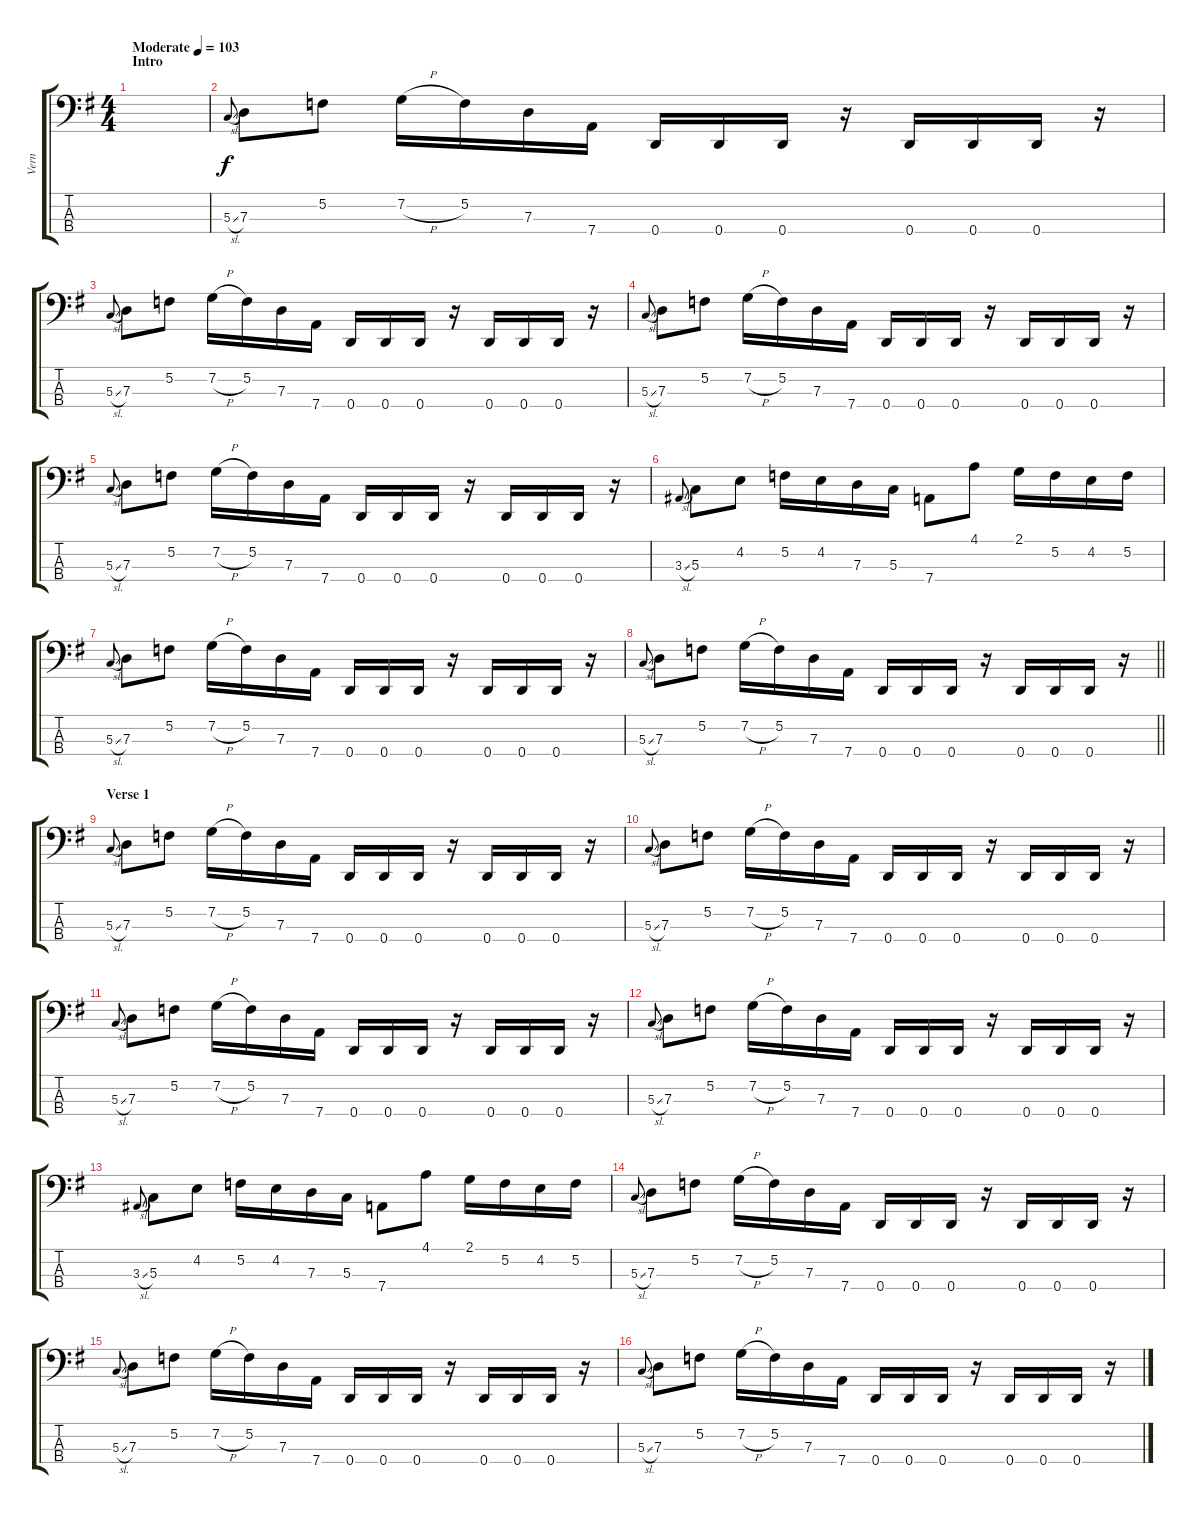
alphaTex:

\track ("Vern" "Vern") {instrument electricbassfinger}
\staff {score tabs}
\tuning (F2 C2 G1 D1) {hide}
\ts (4 4)
\section ("" "Intro")
\tempo (103 "Moderate")
\clef f4
\ks g
|
5.3{sl}.8{gr onbeat} 7.3.8 5.2.8 7.2{h}.16 5.2.16 7.3.16 7.4.16 0.4.16 0.4.16 0.4.16 r.16 0.4.16 0.4.16 0.4.16 r.16 |
5.3{sl}.8{gr onbeat} 7.3.8 5.2.8 7.2{h}.16 5.2.16 7.3.16 7.4.16 0.4.16 0.4.16 0.4.16 r.16 0.4.16 0.4.16 0.4.16 r.16 |
5.3{sl}.8{gr onbeat} 7.3.8 5.2.8 7.2{h}.16 5.2.16 7.3.16 7.4.16 0.4.16 0.4.16 0.4.16 r.16 0.4.16 0.4.16 0.4.16 r.16 |
5.3{sl}.8{gr onbeat} 7.3.8 5.2.8 7.2{h}.16 5.2.16 7.3.16 7.4.16 0.4.16 0.4.16 0.4.16 r.16 0.4.16 0.4.16 0.4.16 r.16 |
3.3{sl}.8{gr onbeat} 5.3.8 4.2.8 5.2.16 4.2.16 7.3.16 5.3.16 7.4.8 4.1.8 2.1.16 5.2.16 4.2.16 5.2.16 |
5.3{sl}.8{gr onbeat} 7.3.8 5.2.8 7.2{h}.16 5.2.16 7.3.16 7.4.16 0.4.16 0.4.16 0.4.16 r.16 0.4.16 0.4.16 0.4.16 r.16 |
\barLineRight lightlight
5.3{sl}.8{gr onbeat} 7.3.8 5.2.8 7.2{h}.16 5.2.16 7.3.16 7.4.16 0.4.16 0.4.16 0.4.16 r.16 0.4.16 0.4.16 0.4.16 r.16 |
\section ("" "Verse 1")
5.3{sl}.8{gr onbeat} 7.3.8 5.2.8 7.2{h}.16 5.2.16 7.3.16 7.4.16 0.4.16 0.4.16 0.4.16 r.16 0.4.16 0.4.16 0.4.16 r.16 |
5.3{sl}.8{gr onbeat} 7.3.8 5.2.8 7.2{h}.16 5.2.16 7.3.16 7.4.16 0.4.16 0.4.16 0.4.16 r.16 0.4.16 0.4.16 0.4.16 r.16 |
5.3{sl}.8{gr onbeat} 7.3.8 5.2.8 7.2{h}.16 5.2.16 7.3.16 7.4.16 0.4.16 0.4.16 0.4.16 r.16 0.4.16 0.4.16 0.4.16 r.16 |
5.3{sl}.8{gr onbeat} 7.3.8 5.2.8 7.2{h}.16 5.2.16 7.3.16 7.4.16 0.4.16 0.4.16 0.4.16 r.16 0.4.16 0.4.16 0.4.16 r.16 |
3.3{sl}.8{gr onbeat} 5.3.8 4.2.8 5.2.16 4.2.16 7.3.16 5.3.16 7.4.8 4.1.8 2.1.16 5.2.16 4.2.16 5.2.16 |
5.3{sl}.8{gr onbeat} 7.3.8 5.2.8 7.2{h}.16 5.2.16 7.3.16 7.4.16 0.4.16 0.4.16 0.4.16 r.16 0.4.16 0.4.16 0.4.16 r.16 |
5.3{sl}.8{gr onbeat} 7.3.8 5.2.8 7.2{h}.16 5.2.16 7.3.16 7.4.16 0.4.16 0.4.16 0.4.16 r.16 0.4.16 0.4.16 0.4.16 r.16 |
5.3{sl}.8{gr onbeat} 7.3.8 5.2.8 7.2{h}.16 5.2.16 7.3.16 7.4.16 0.4.16 0.4.16 0.4.16 r.16 0.4.16 0.4.16 0.4.16 r.16
